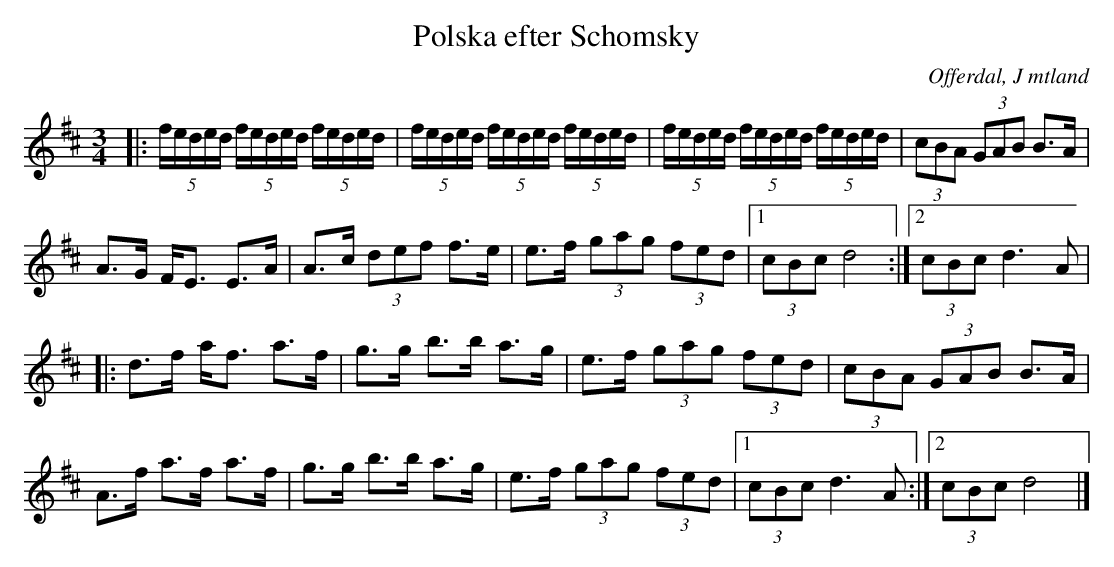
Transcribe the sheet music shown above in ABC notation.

X:1
T:Polska efter Schomsky
O:Offerdal, J mtland
M:3/4
L:1/8
K:D
|: (5 f/e/d/e/d/ (5 f/e/d/e/d/ (5 f/e/d/e/d/ |(5 f/e/d/e/d/ (5 f/e/d/e/d/ (5 f/e/d/e/d/ | (5 f/e/d/e/d/ (5 f/e/d/e/d/ (5 f/e/d/e/d/ | (3cBA (3GAB B>A |
A>G F<E E>A | A>c (3def f>e | e>f (3gag (3fed |1 (3cBc d4 :|2 (3cBc d3 A |
|:d>f a<f a>f | g>g b>b a>g | e>f (3gag (3fed | (3cBA (3GAB B>A |
A>f a>f a>f | g>g b>b a>g | e>f (3gag (3fed |1 (3cBc d3 A :|2 (3cBc d4 |]
